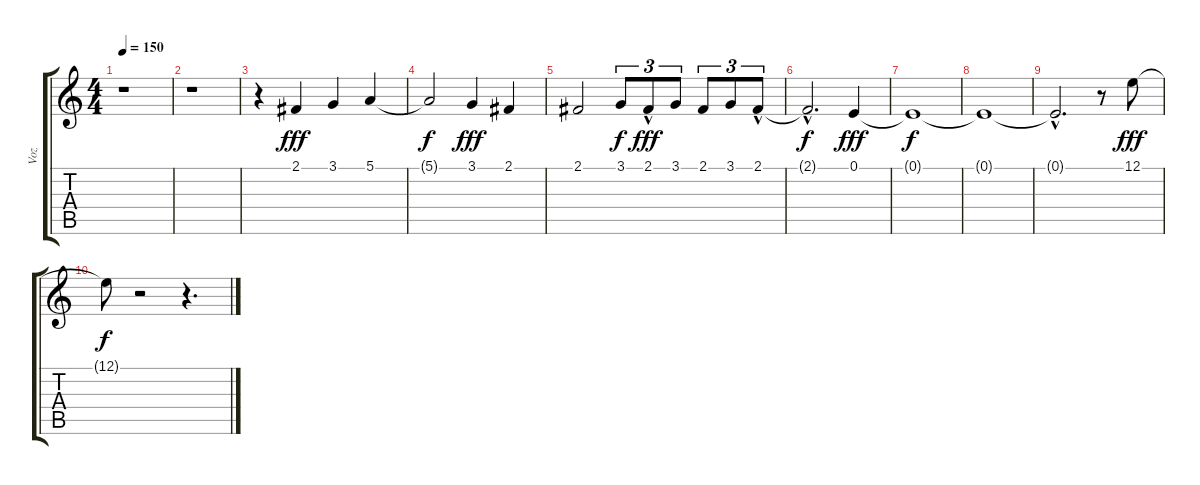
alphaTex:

\track ("Voz" "Voz") {instrument choiraahs}
\staff {score tabs}
\tuning (E4 B3 G3 D3 A2 E2) {hide}
\ts (4 4)
\tempo 150
\clef g2
\ks c
r.1{dy mf} |
r.1 |
r.4 2.1.4{dy fff} 3.1.4 5.1.4 |
5.1{t}.2{dy f} 3.1.4{dy fff} 2.1.4 |
2.1.2 3.1.8{tu (3 2) dy f} 2.1{hac}.8{tu (3 2) dy fff} 3.1.8{tu (3 2)} 2.1.8{tu (3 2)} 3.1.8{tu (3 2)} 2.1{hac}.8{tu (3 2)} |
2.1{hac t}.2{d dy f} 0.1.4{dy fff} |
0.1{t}.1{dy f} |
0.1{t}.1 |
0.1{hac t}.2{d} r.8 12.1.8{dy fff} |
12.1{t}.8{dy f} r.2 r.4{d}
